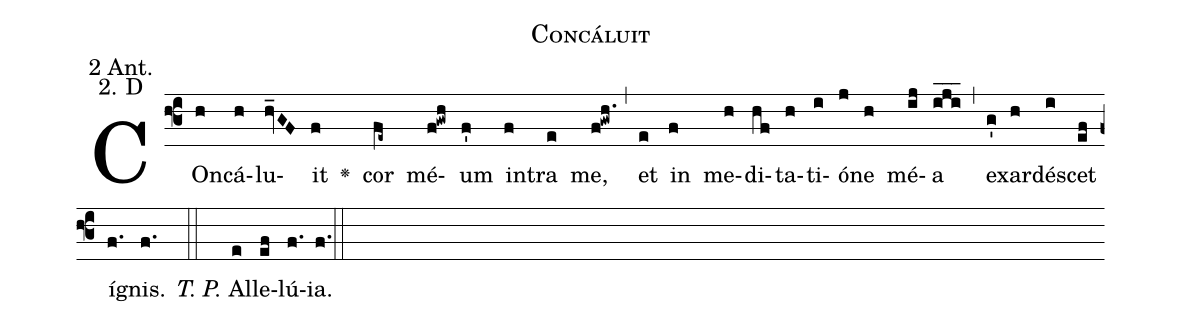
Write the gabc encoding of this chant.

name: Concáluit;
office-part: 2 Antiphon;
mode: 2D;
annotation: 2 Ant.;
annotation: 2. D;
def-m1:}{\greseteolcustos{manual}{;
def-m2:\ifx\breakbeforeEuouae\undefined\else;
def-m3:\fi}\ifx\noeuouae\undefined\def\noeuouae{F}\fi\if\noeuouae F{;
def-m4:}\fi;
%%
% The syntax in this part is called gabc. Please refer to http://home.gna.org/gregorio/gabc/#basis

(f3)COn(h)cá(h)lu(hv_GF)it(f) <v>\greheightstar</v>() cor(fe~) mé(f!gwh)um(f') in(f)tra(e) me,(f!gwh.) (,)
et(e) in(f) me(h)di(hf)ta(h)ti(i)ó(j)ne(h) mé(ij)a(i_j_i_) (,)
ex(g')ar(h)dé(i)scet(ef) í(f.)gnis.(f.) (::)
<i>T.~P.</i> Al(e)le(ef)lú(f.[em1])ia.(f.) (::[em2]z[em3])

E(h) u(h) o(h) u(g) a(e) e.(f.) (::[em4])
